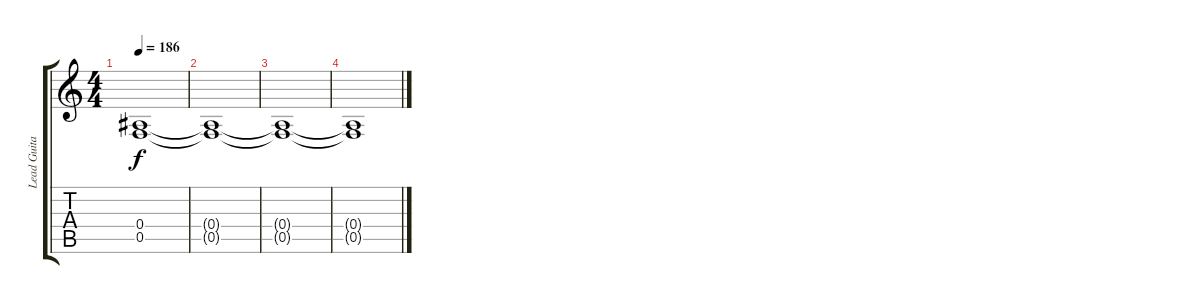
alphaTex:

\track ("Lead Guitar 1" "Lead Guita") {instrument distortionguitar}
\staff {score tabs}
\tuning (C4 G3 Eb3 Bb2 F2 C2) {hide}
\ts (4 4)
\tempo 186
\clef g2
\ks c
(0.4{t} 0.5{t}).1{dy f} |
(0.4{t} 0.5{t}).1 |
(0.4{t} 0.5{t}).1 |
(0.4{t} 0.5{t}).1
